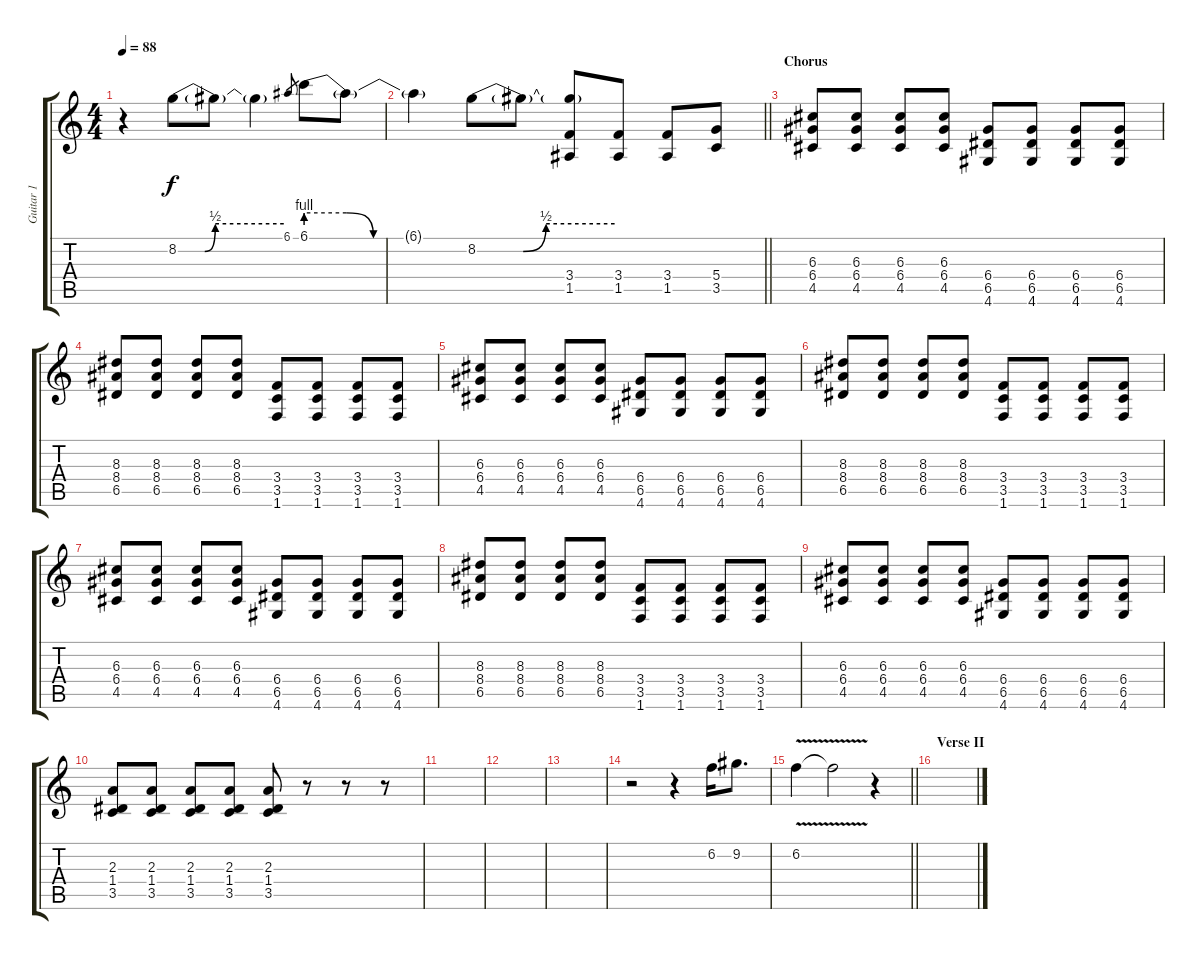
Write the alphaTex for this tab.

\track ("Guitar 1" "Guitar 1") {instrument distortionguitar}
\staff {score tabs}
\tuning (E4 B3 G3 D3 A2 E2) {hide}
\ts (4 4)
\tempo 88
\clef g2
\ks c
r.4{dy f} 8.2{be (custom 0 0 15 0 21 2 60 2)}.8 8.2{t}.8 8.2{t}.4 6.1.8{gr} 6.1{be (custom 0 4 15 4 25 0 40 0 60 0)}.8 6.1{t}.8 |
\barLineRight lightlight
6.1{t}.4 8.2{be (custom 0 0 15 0 20 0 30 2 60 2)}.8 8.2{t}.8 (8.2{t} 3.4 1.5).8 (3.4 1.5).8 (3.4 1.5).8 (5.4 3.5).8 |
\section ("" "Chorus")
(6.3 6.4 4.5).8{volume 14} (6.3 6.4 4.5).8 (6.3 6.4 4.5).8 (6.3 6.4 4.5).8 (6.4 6.5 4.6).8 (6.4 6.5 4.6).8 (6.4 6.5 4.6).8 (6.4 6.5 4.6).8 |
(8.3 8.4 6.5).8 (8.3 8.4 6.5).8 (8.3 8.4 6.5).8 (8.3 8.4 6.5).8 (3.4 3.5 1.6).8 (3.4 3.5 1.6).8 (3.4 3.5 1.6).8 (3.4 3.5 1.6).8 |
(6.3 6.4 4.5).8{volume 14} (6.3 6.4 4.5).8 (6.3 6.4 4.5).8 (6.3 6.4 4.5).8 (6.4 6.5 4.6).8 (6.4 6.5 4.6).8 (6.4 6.5 4.6).8 (6.4 6.5 4.6).8 |
(8.3 8.4 6.5).8 (8.3 8.4 6.5).8 (8.3 8.4 6.5).8 (8.3 8.4 6.5).8 (3.4 3.5 1.6).8 (3.4 3.5 1.6).8 (3.4 3.5 1.6).8 (3.4 3.5 1.6).8 |
(6.3 6.4 4.5).8{volume 14} (6.3 6.4 4.5).8 (6.3 6.4 4.5).8 (6.3 6.4 4.5).8 (6.4 6.5 4.6).8 (6.4 6.5 4.6).8 (6.4 6.5 4.6).8 (6.4 6.5 4.6).8 |
(8.3 8.4 6.5).8 (8.3 8.4 6.5).8 (8.3 8.4 6.5).8 (8.3 8.4 6.5).8 (3.4 3.5 1.6).8 (3.4 3.5 1.6).8 (3.4 3.5 1.6).8 (3.4 3.5 1.6).8 |
(6.3 6.4 4.5).8{volume 5} (6.3 6.4 4.5).8 (6.3 6.4 4.5).8 (6.3 6.4 4.5).8 (6.4 6.5 4.6).8 (6.4 6.5 4.6).8 (6.4 6.5 4.6).8 (6.4 6.5 4.6).8 |
(2.3 1.4 3.5).8 (2.3 1.4 3.5).8 (2.3 1.4 3.5).8 (2.3 1.4 3.5).8 (2.3 1.4 3.5).8 r.8 r.8 r.8 |
|
|
|
r.2{volume 10} r.4 6.2.16 9.2.8{d} |
\barLineRight lightlight
6.2{v}.4 6.2{t}.2 r.4 |
\section ("" "Verse II")
